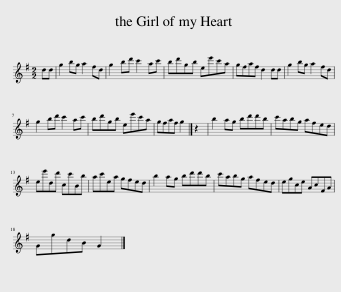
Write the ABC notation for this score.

X:1
L:1/8
M:2/2
I:linebreak $
K:G
V:1 treble
V:1
 dd | g2 bg a2 fd | g2 bd' c'2 ac' | bd'gb ee'c'a | gfaf d2 dd | %5
 g2 bg a2 fd |$ g2 bd' c'2 ac' | bd'gb ee'c'a | gfaf g2 |] z2 | %10
 b2 ag bd'd'b | c'abg afed |$ ee'dd' cc'Bb | ac'ea gfed | b2 ag bd'd'b | %15
 c'abg afed | egce AcFA |$ GgdB G2 |] %18
